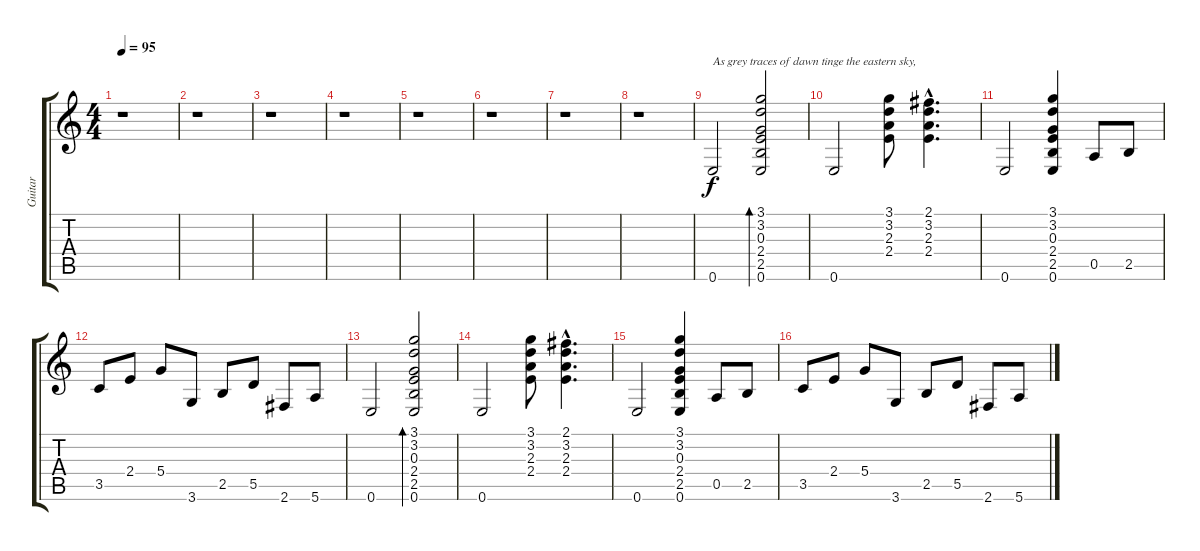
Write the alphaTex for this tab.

\track ("Guitar" "Guitar") {instrument electricguitarclean}
\staff {score tabs}
\tuning (E4 B3 G3 D3 A2 E2) {hide}
\ts (4 4)
\tempo 95
\clef g2
\ks c
r.1{dy f instrument electricguitarclean} |
r.1 |
r.1 |
r.1 |
r.1 |
r.1 |
r.1 |
r.1 |
0.6.2{txt "As grey traces of dawn tinge the eastern sky,"} (3.1 3.2 0.3 2.4 2.5 0.6).2{bd 240} |
0.6.2 (3.1 3.2 2.3 2.4).8 (2.1{hac} 3.2{hac} 2.3{hac} 2.4{hac}).4{d} |
0.6.2 (3.1 3.2 0.3 2.4 2.5 0.6).4 0.5.8 2.5.8 |
3.5.8 2.4.8 5.4.8 3.6.8 2.5.8 5.5.8 2.6.8 5.6.8 |
0.6.2 (3.1 3.2 0.3 2.4 2.5 0.6).2{bd 240} |
0.6.2 (3.1 3.2 2.3 2.4).8 (2.1{hac} 3.2{hac} 2.3{hac} 2.4{hac}).4{d} |
0.6.2 (3.1 3.2 0.3 2.4 2.5 0.6).4 0.5.8 2.5.8 |
3.5.8 2.4.8 5.4.8 3.6.8 2.5.8 5.5.8 2.6.8 5.6.8
